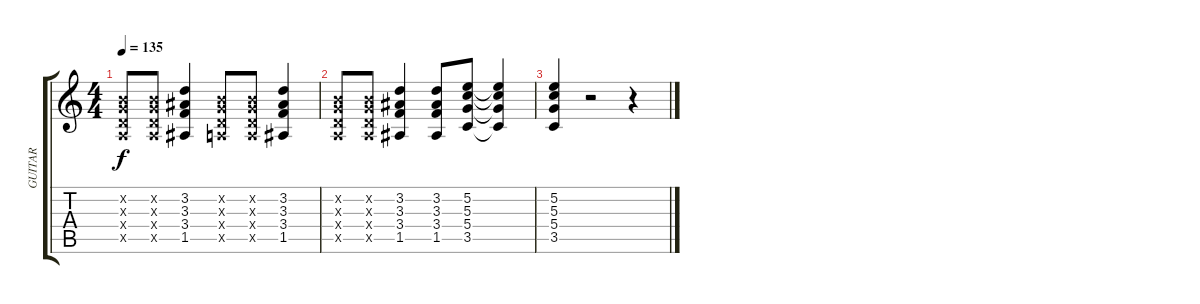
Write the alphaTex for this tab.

\track ("GUITAR" "GUITAR") {instrument overdrivenguitar}
\staff {score tabs}
\tuning (E4 B3 G3 D3 A2 E2) {hide}
\ts (4 4)
\tempo 135
\clef g2
\ks c
(0.2{x} 0.3{x} 0.4{x} 0.5{x}).8{dy f} (0.2{x} 0.3{x} 0.4{x} 0.5{x}).8 (3.2 3.3 3.4 1.5).4 (0.2{x} 0.3{x} 0.4{x} 0.5{x}).8 (0.2{x} 0.3{x} 0.4{x} 0.5{x}).8 (3.2 3.3 3.4 1.5).4 |
(0.2{x} 0.3{x} 0.4{x} 0.5{x}).8 (0.2{x} 0.3{x} 0.4{x} 0.5{x}).8 (3.2 3.3 3.4 1.5).4 (3.2 3.3 3.4 1.5).8 (5.2 5.3 5.4 3.5).8 (5.2{t} 5.3{t} 5.4{t} 3.5{t}).4 |
(5.2 5.3 5.4 3.5).4 r.2 r.4
